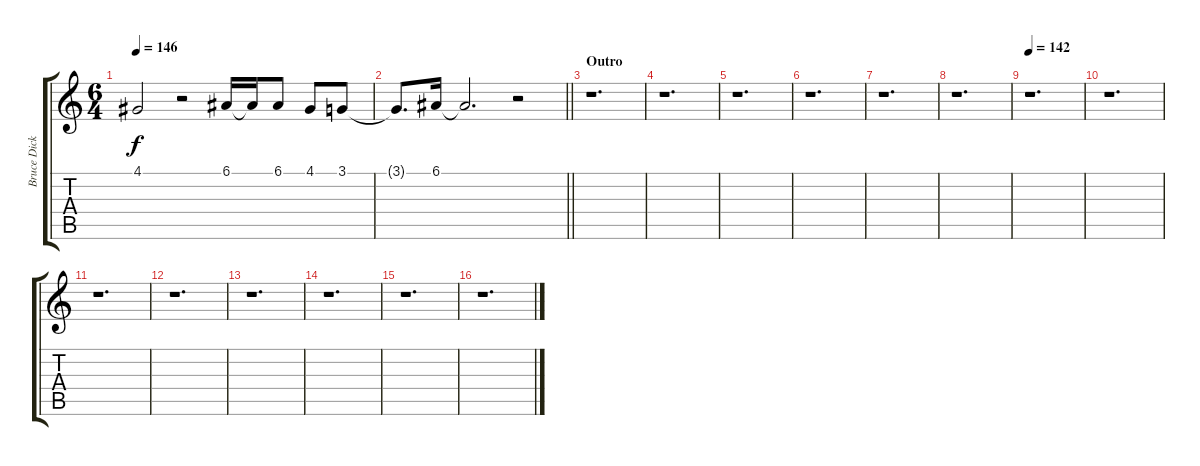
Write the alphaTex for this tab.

\track ("Bruce Dickinson" "Bruce Dick") {instrument lead2sawtooth}
\staff {score tabs}
\tuning (E4 B3 G3 D3 A2 E2) {hide}
\ts (6 4)
\tempo 146
\clef g2
\ks c
4.1.2{dy f} r.2 6.1.16 6.1{t}.16 6.1.8 4.1.8 3.1.8 |
\barLineRight lightlight
3.1{t}.8{d} 6.1.16 6.1{t}.2{d} r.2 |
\section ("" "Outro")
r.1{d} |
r.1{d} |
r.1{d} |
r.1{d} |
r.1{d} |
r.1{d} |
\tempo 142
r.1{d} |
r.1{d} |
r.1{d} |
r.1{d} |
r.1{d} |
r.1{d} |
r.1{d} |
r.1{d}
